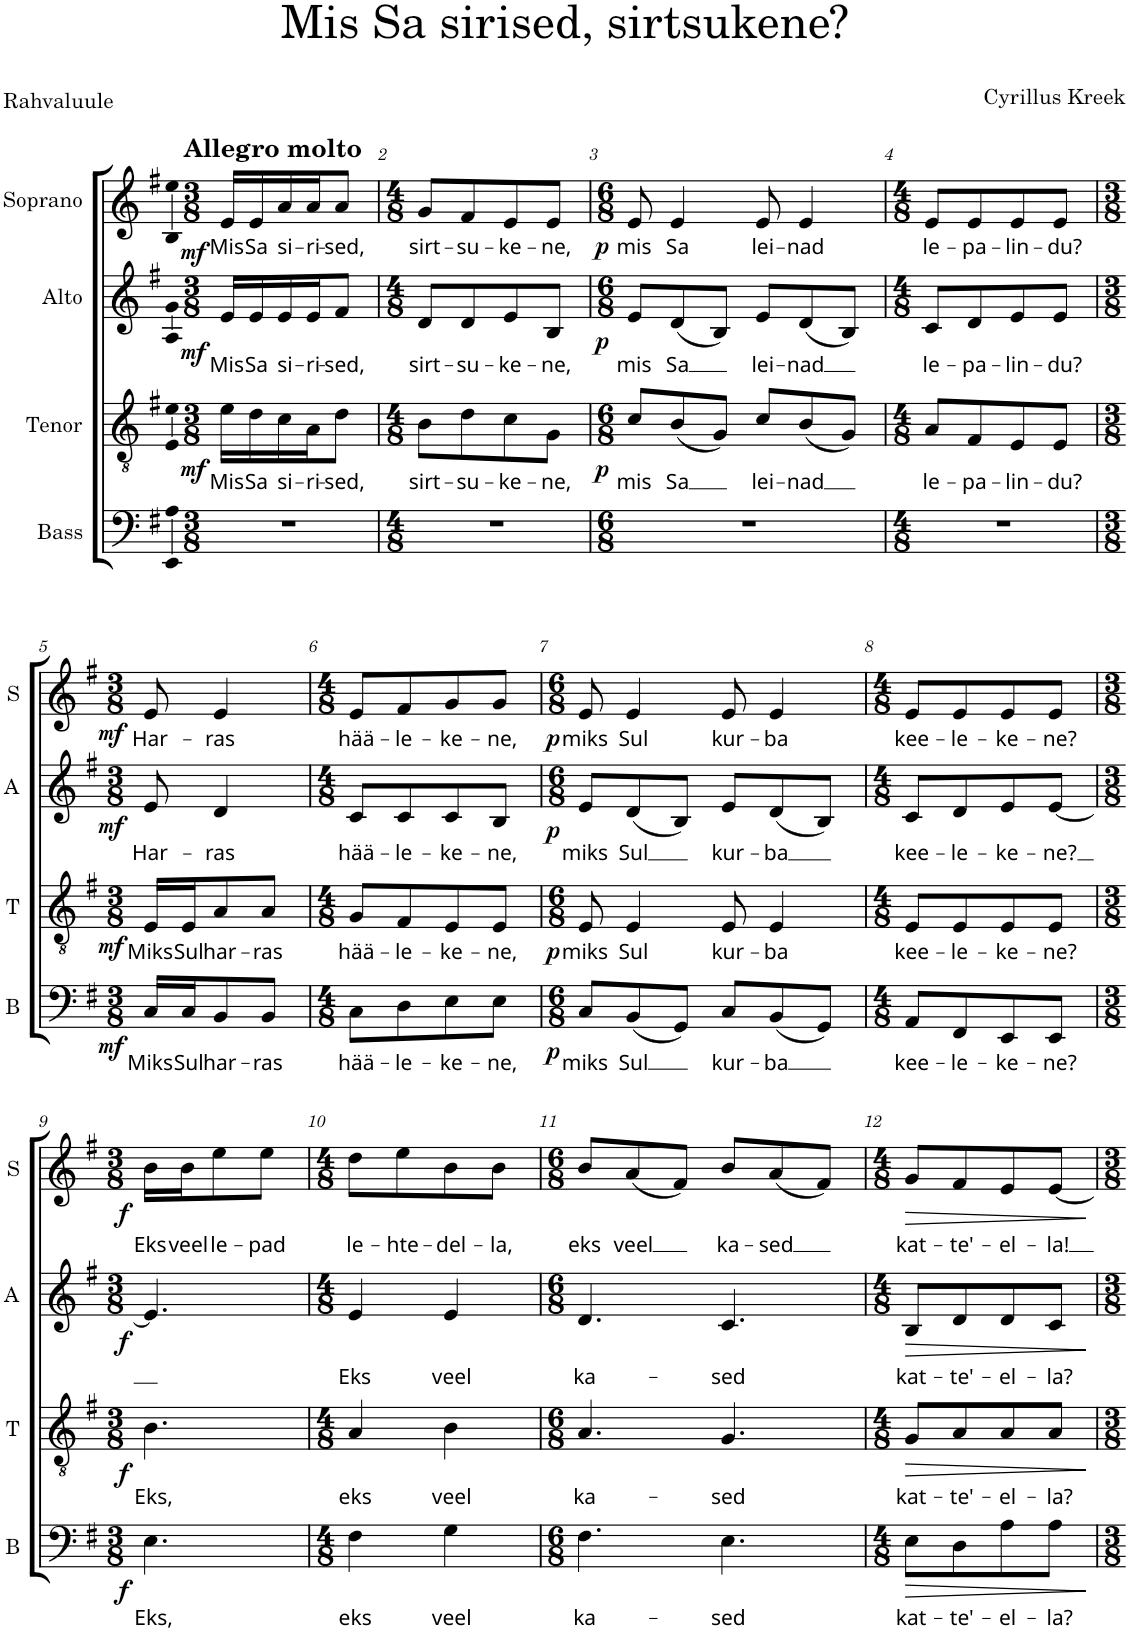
**kern	**text	**dynam	**kern	**text	**dynam	**kern	**text	**dynam	**kern	**text	**dynam
*part4	*part4	*part4	*part3	*part3	*part3	*part2	*part2	*part2	*part1	*part1	*part1
*staff4	*staff4	*staff4	*staff3	*staff3	*staff3	*staff2	*staff2	*staff2	*staff1	*staff1	*staff1
*I"Bass	*	*	*I"Tenor	*	*	*I"Alto	*	*	*I"Soprano	*	*
*I'B	*	*	*I'T	*	*	*I'A	*	*	*I'S	*	*
*clefF4	*	*	*clefGv2	*	*	*clefG2	*	*	*clefG2	*	*
*	*	*	*	*	*	*Trd1c2	*	*	*	*	*
*k[f#]	*	*	*k[f#]	*	*	*k[f#]	*	*	*k[f#]	*	*
*M3/8	*	*	*M3/8	*	*	*M3/8	*	*	*M3/8	*	*
=1	=1	=1	=1	=1	=1	=1	=1	=1	=1	=1	=1
!	!	!	!	!	!	!	!	!	!LO:TX:a:B:t=Allegro molto	!	!
!	!	!	!	!LO:LY:b	!LO:DY:b	!	!LO:LY:b	!LO:DY:b	!	!LO:LY:b	!LO:DY:b
4.r	.	.	16e\LL	Mis	mf	16e/LL	Mis	mf	16e/LL	Mis	mf
!	!	!	!	!LO:LY:b	!	!	!LO:LY:b	!	!	!LO:LY:b	!
.	.	.	16d\	Sa	.	16e/	Sa	.	16e/	Sa	.
!	!	!	!	!LO:LY:b	!	!	!LO:LY:b	!	!	!LO:LY:b	!
.	.	.	16c\	si-	.	16e/	si-	.	16a/	si-	.
!	!	!	!	!LO:LY:b	!	!	!LO:LY:b	!	!	!LO:LY:b	!
.	.	.	16A\J	-ri-	.	16e/J	-ri-	.	16a/J	-ri-	.
!	!	!	!	!LO:LY:b	!	!	!LO:LY:b	!	!	!LO:LY:b	!
.	.	.	8d\J	-sed,	.	8f#/J	-sed,	.	8a/J	-sed,	.
=2	=2	=2	=2	=2	=2	=2	=2	=2	=2	=2	=2
*M4/8	*	*	*M4/8	*	*	*M4/8	*	*	*M4/8	*	*
!	!	!	!	!LO:LY:b	!	!	!LO:LY:b	!	!	!LO:LY:b	!
2r	.	.	8B\L	sirt-	.	8d/L	sirt-	.	8g/L	sirt-	.
!	!	!	!	!LO:LY:b	!	!	!LO:LY:b	!	!	!LO:LY:b	!
.	.	.	8d\	-su-	.	8d/	-su-	.	8f#/	-su-	.
!	!	!	!	!LO:LY:b	!	!	!LO:LY:b	!	!	!LO:LY:b	!
.	.	.	8c\	-ke-	.	8e/	-ke-	.	8e/	-ke-	.
!	!	!	!	!LO:LY:b	!	!	!LO:LY:b	!	!	!LO:LY:b	!
.	.	.	8G\J	-ne,	.	8B/J	-ne,	.	8e/J	-ne,	.
=3	=3	=3	=3	=3	=3	=3	=3	=3	=3	=3	=3
*M6/8	*	*	*M6/8	*	*	*M6/8	*	*	*M6/8	*	*
!	!	!	!	!LO:LY:b	!LO:DY:b	!	!LO:LY:b	!LO:DY:b	!	!LO:LY:b	!LO:DY:b
2.r	.	.	8c/L	mis	p	8e/L	mis	p	8e/	mis	p
!	!	!	!	!LO:LY:b	!	!	!LO:LY:b	!	!	!LO:LY:b	!
.	.	.	(8B/	Sa	.	(8d/	Sa	.	4e/	Sa	.
.	.	.	8G/J)	.	.	8B/J)	.	.	.	.	.
!	!	!	!	!LO:LY:b	!	!	!LO:LY:b	!	!	!LO:LY:b	!
.	.	.	8c/L	lei-	.	8e/L	lei-	.	8e/	lei-	.
!	!	!	!	!LO:LY:b	!	!	!LO:LY:b	!	!	!LO:LY:b	!
.	.	.	(8B/	-nad	.	(8d/	-nad	.	4e/	-nad	.
.	.	.	8G/J)	.	.	8B/J)	.	.	.	.	.
=4	=4	=4	=4	=4	=4	=4	=4	=4	=4	=4	=4
*M4/8	*	*	*M4/8	*	*	*M4/8	*	*	*M4/8	*	*
!	!	!	!	!LO:LY:b	!	!	!LO:LY:b	!	!	!LO:LY:b	!
2r	.	.	8A/L	le-	.	8c/L	le-	.	8e/L	le-	.
!	!	!	!	!LO:LY:b	!	!	!LO:LY:b	!	!	!LO:LY:b	!
.	.	.	8F#/	-pa-	.	8d/	-pa-	.	8e/	-pa-	.
!	!	!	!	!LO:LY:b	!	!	!LO:LY:b	!	!	!LO:LY:b	!
.	.	.	8E/	-lin-	.	8e/	-lin-	.	8e/	-lin-	.
!	!	!	!	!LO:LY:b	!	!	!LO:LY:b	!	!	!LO:LY:b	!
.	.	.	8E/J	-du?	.	8e/J	-du?	.	8e/J	-du?	.
!!LO:LB:g=z
=5	=5	=5	=5	=5	=5	=5	=5	=5	=5	=5	=5
*M3/8	*	*	*M3/8	*	*	*M3/8	*	*	*M3/8	*	*
!	!LO:LY:b	!LO:DY:b	!	!LO:LY:b	!LO:DY:b	!	!LO:LY:b	!LO:DY:b	!	!LO:LY:b	!LO:DY:b
16C/LL	Miks	mf	16E/LL	Miks	mf	8e/	Har-	mf	8e/	Har-	mf
!	!LO:LY:b	!	!	!LO:LY:b	!	!	!	!	!	!	!
16C/J	Sul	.	16E/J	Sul	.	.	.	.	.	.	.
!	!LO:LY:b	!	!	!LO:LY:b	!	!	!LO:LY:b	!	!	!LO:LY:b	!
8BB/	har-	.	8A/	har-	.	4d/	-ras	.	4e/	-ras	.
!	!LO:LY:b	!	!	!LO:LY:b	!	!	!	!	!	!	!
8BB/J	-ras	.	8A/J	-ras	.	.	.	.	.	.	.
=6	=6	=6	=6	=6	=6	=6	=6	=6	=6	=6	=6
*M4/8	*	*	*M4/8	*	*	*M4/8	*	*	*M4/8	*	*
!	!LO:LY:b	!	!	!LO:LY:b	!	!	!LO:LY:b	!	!	!LO:LY:b	!
8C\L	hää-	.	8G/L	hää-	.	8c/L	hää-	.	8e/L	hää-	.
!	!LO:LY:b	!	!	!LO:LY:b	!	!	!LO:LY:b	!	!	!LO:LY:b	!
8D\	-le-	.	8F#/	-le-	.	8c/	-le-	.	8f#/	-le-	.
!	!LO:LY:b	!	!	!LO:LY:b	!	!	!LO:LY:b	!	!	!LO:LY:b	!
8E\	-ke-	.	8E/	-ke-	.	8c/	-ke-	.	8g/	-ke-	.
!	!LO:LY:b	!	!	!LO:LY:b	!	!	!LO:LY:b	!	!	!LO:LY:b	!
8E\J	-ne,	.	8E/J	-ne,	.	8B/J	-ne,	.	8g/J	-ne,	.
=7	=7	=7	=7	=7	=7	=7	=7	=7	=7	=7	=7
*M6/8	*	*	*M6/8	*	*	*M6/8	*	*	*M6/8	*	*
!	!LO:LY:b	!LO:DY:b	!	!LO:LY:b	!LO:DY:b	!	!LO:LY:b	!LO:DY:b	!	!LO:LY:b	!LO:DY:b
8C/L	miks	p	8E/	miks	p	8e/L	miks	p	8e/	miks	p
!	!LO:LY:b	!	!	!LO:LY:b	!	!	!LO:LY:b	!	!	!LO:LY:b	!
(8BB/	Sul	.	4E/	Sul	.	(8d/	Sul	.	4e/	Sul	.
8GG/J)	.	.	.	.	.	8B/J)	.	.	.	.	.
!	!LO:LY:b	!	!	!LO:LY:b	!	!	!LO:LY:b	!	!	!LO:LY:b	!
8C/L	kur-	.	8E/	kur-	.	8e/L	kur-	.	8e/	kur-	.
!	!LO:LY:b	!	!	!LO:LY:b	!	!	!LO:LY:b	!	!	!LO:LY:b	!
(8BB/	-ba	.	4E/	-ba	.	(8d/	-ba	.	4e/	-ba	.
8GG/J)	.	.	.	.	.	8B/J)	.	.	.	.	.
=8	=8	=8	=8	=8	=8	=8	=8	=8	=8	=8	=8
*M4/8	*	*	*M4/8	*	*	*M4/8	*	*	*M4/8	*	*
!	!LO:LY:b	!	!	!LO:LY:b	!	!	!LO:LY:b	!	!	!LO:LY:b	!
8AA/L	kee-	.	8E/L	kee-	.	8c/L	kee-	.	8e/L	kee-	.
!	!LO:LY:b	!	!	!LO:LY:b	!	!	!LO:LY:b	!	!	!LO:LY:b	!
8FF#/	-le-	.	8E/	-le-	.	8d/	-le-	.	8e/	-le-	.
!	!LO:LY:b	!	!	!LO:LY:b	!	!	!LO:LY:b	!	!	!LO:LY:b	!
8EE/	-ke-	.	8E/	-ke-	.	8e/	-ke-	.	8e/	-ke-	.
!	!LO:LY:b	!	!	!LO:LY:b	!	!	!LO:LY:b	!	!	!LO:LY:b	!
8EE/J	-ne?	.	8E/J	-ne?	.	[8e/J	-ne?	.	8e/J	-ne?	.
!!LO:LB:g=z
=9	=9	=9	=9	=9	=9	=9	=9	=9	=9	=9	=9
*M3/8	*	*	*M3/8	*	*	*M3/8	*	*	*M3/8	*	*
!	!LO:LY:b	!LO:DY:b	!	!LO:LY:b	!LO:DY:b	!	!	!LO:DY:b	!	!LO:LY:b	!LO:DY:b
4.E\	Eks,	f	4.B\	Eks,	f	4.e/]	.	f	16b\LL	Eks	f
!	!	!	!	!	!	!	!	!	!	!LO:LY:b	!
.	.	.	.	.	.	.	.	.	16b\J	veel	.
!	!	!	!	!	!	!	!	!	!	!LO:LY:b	!
.	.	.	.	.	.	.	.	.	8ee\	le-	.
!	!	!	!	!	!	!	!	!	!	!LO:LY:b	!
.	.	.	.	.	.	.	.	.	8ee\J	-pad	.
=10	=10	=10	=10	=10	=10	=10	=10	=10	=10	=10	=10
*M4/8	*	*	*M4/8	*	*	*M4/8	*	*	*M4/8	*	*
!	!LO:LY:b	!	!	!LO:LY:b	!	!	!LO:LY:b	!	!	!LO:LY:b	!
4F#\	eks	.	4A/	eks	.	4e/	Eks	.	8dd\L	le-	.
!	!	!	!	!	!	!	!	!	!	!LO:LY:b	!
.	.	.	.	.	.	.	.	.	8ee\	-hte-	.
!	!LO:LY:b	!	!	!LO:LY:b	!	!	!LO:LY:b	!	!	!LO:LY:b	!
4G\	veel	.	4B\	veel	.	4e/	veel	.	8b\	-del-	.
!	!	!	!	!	!	!	!	!	!	!LO:LY:b	!
.	.	.	.	.	.	.	.	.	8b\J	-la,	.
=11	=11	=11	=11	=11	=11	=11	=11	=11	=11	=11	=11
*M6/8	*	*	*M6/8	*	*	*M6/8	*	*	*M6/8	*	*
!	!LO:LY:b	!	!	!LO:LY:b	!	!	!LO:LY:b	!	!	!LO:LY:b	!
4.F#\	ka-	.	4.A/	ka-	.	4.d/	ka-	.	8b/L	eks	.
!	!	!	!	!	!	!	!	!	!	!LO:LY:b	!
.	.	.	.	.	.	.	.	.	(8a/	veel	.
.	.	.	.	.	.	.	.	.	8f#/J)	.	.
!	!LO:LY:b	!	!	!LO:LY:b	!	!	!LO:LY:b	!	!	!LO:LY:b	!
4.E\	-sed	.	4.G/	-sed	.	4.c/	-sed	.	8b/L	ka-	.
!	!	!	!	!	!	!	!	!	!	!LO:LY:b	!
.	.	.	.	.	.	.	.	.	(8a/	-sed	.
.	.	.	.	.	.	.	.	.	8f#/J)	.	.
=12	=12	=12	=12	=12	=12	=12	=12	=12	=12	=12	=12
*M4/8	*	*	*M4/8	*	*	*M4/8	*	*	*M4/8	*	*
!	!LO:LY:b	!LO:HP:b	!	!LO:LY:b	!LO:HP:b	!	!LO:LY:b	!LO:HP:b	!	!LO:LY:b	!LO:HP:b
8E\L	kat-	>	8G/L	kat-	>	8B/L	kat-	>	8g/L	kat-	>
!	!LO:LY:b	!	!	!LO:LY:b	!	!	!LO:LY:b	!	!	!LO:LY:b	!
8D\	-te'-	.	8A/	-te'-	.	8d/	-te'-	.	8f#/	-te'-	.
!	!LO:LY:b	!	!	!LO:LY:b	!	!	!LO:LY:b	!	!	!LO:LY:b	!
8A\	-el-	.	8A/	-el-	.	8d/	-el-	.	8e/	-el-	.
!	!LO:LY:b	!	!	!LO:LY:b	!	!	!LO:LY:b	!	!	!LO:LY:b	!
8A\J	-la?	.	8A/J	-la?	.	8c/J	-la?	.	[8e/J	-la!	.
.	.	]	.	.	]	.	.	]	.	.	]
=	=	=	=	=	=	=	=	=	=	=	=
*-	*-	*-	*-	*-	*-	*-	*-	*-	*-	*-	*-
